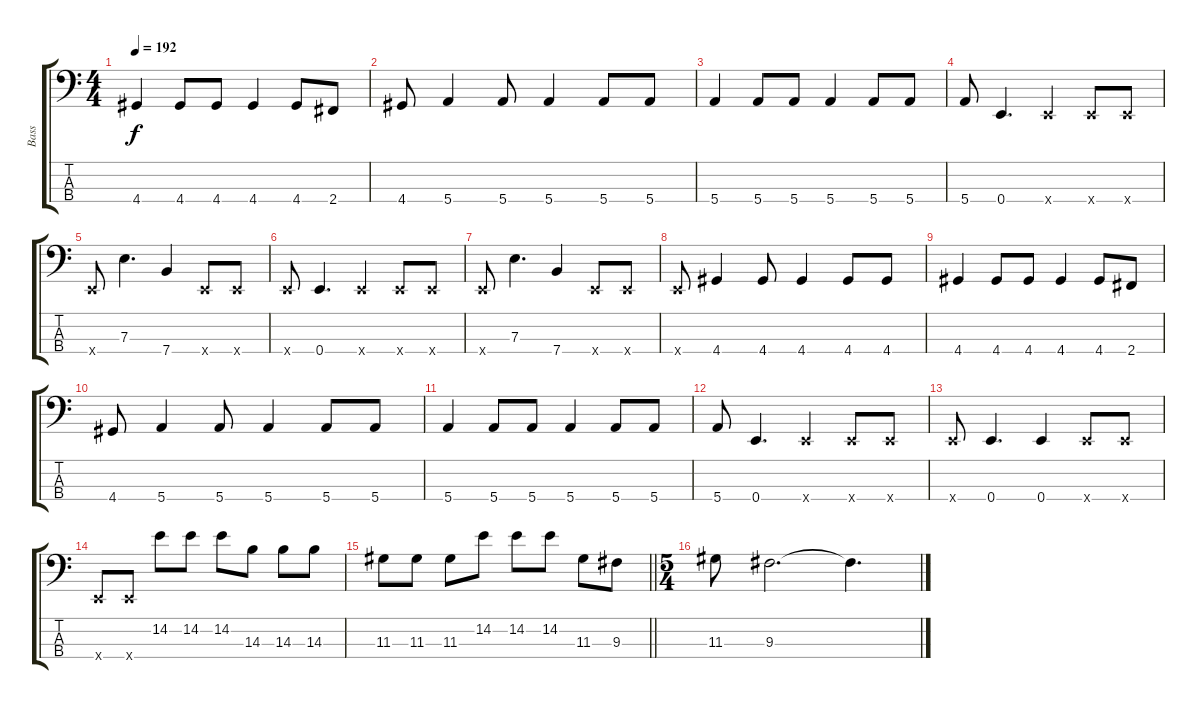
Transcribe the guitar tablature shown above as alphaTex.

\track ("Bass" "Bass") {mute instrument electricbasspick}
\staff {score tabs}
\tuning (G2 D2 A1 E1) {hide}
\ts (4 4)
\tempo 192
\clef f4
\ks c
4.4.4{dy f} 4.4.8 4.4.8 4.4.4 4.4.8 2.4.8 |
4.4.8 5.4.4 5.4.8 5.4.4 5.4.8 5.4.8 |
5.4.4 5.4.8 5.4.8 5.4.4 5.4.8 5.4.8 |
5.4.8 0.4.4{d} 0.4{x}.4 0.4{x}.8 0.4{x}.8 |
0.4{x}.8 7.3.4{d} 7.4.4 0.4{x}.8 0.4{x}.8 |
0.4{x}.8 0.4.4{d} 0.4{x}.4 0.4{x}.8 0.4{x}.8 |
0.4{x}.8 7.3.4{d} 7.4.4 0.4{x}.8 0.4{x}.8 |
0.4{x}.8 4.4.4 4.4.8 4.4.4 4.4.8 4.4.8 |
4.4.4 4.4.8 4.4.8 4.4.4 4.4.8 2.4.8 |
4.4.8 5.4.4 5.4.8 5.4.4 5.4.8 5.4.8 |
5.4.4 5.4.8 5.4.8 5.4.4 5.4.8 5.4.8 |
5.4.8 0.4.4{d} 0.4{x}.4 0.4{x}.8 0.4{x}.8 |
0.4{x}.8 0.4.4{d} 0.4.4 0.4{x}.8 0.4{x}.8 |
0.4{x}.8 0.4{x}.8 14.2.8 14.2.8 14.2.8 14.3.8 14.3.8 14.3.8 |
\barLineRight lightlight
11.3.8 11.3.8 11.3.8 14.2.8 14.2.8 14.2.8 11.3.8 9.3.8 |
\ts (5 4)
11.3.8 9.3.2{d} 9.3{t}.4{d}
